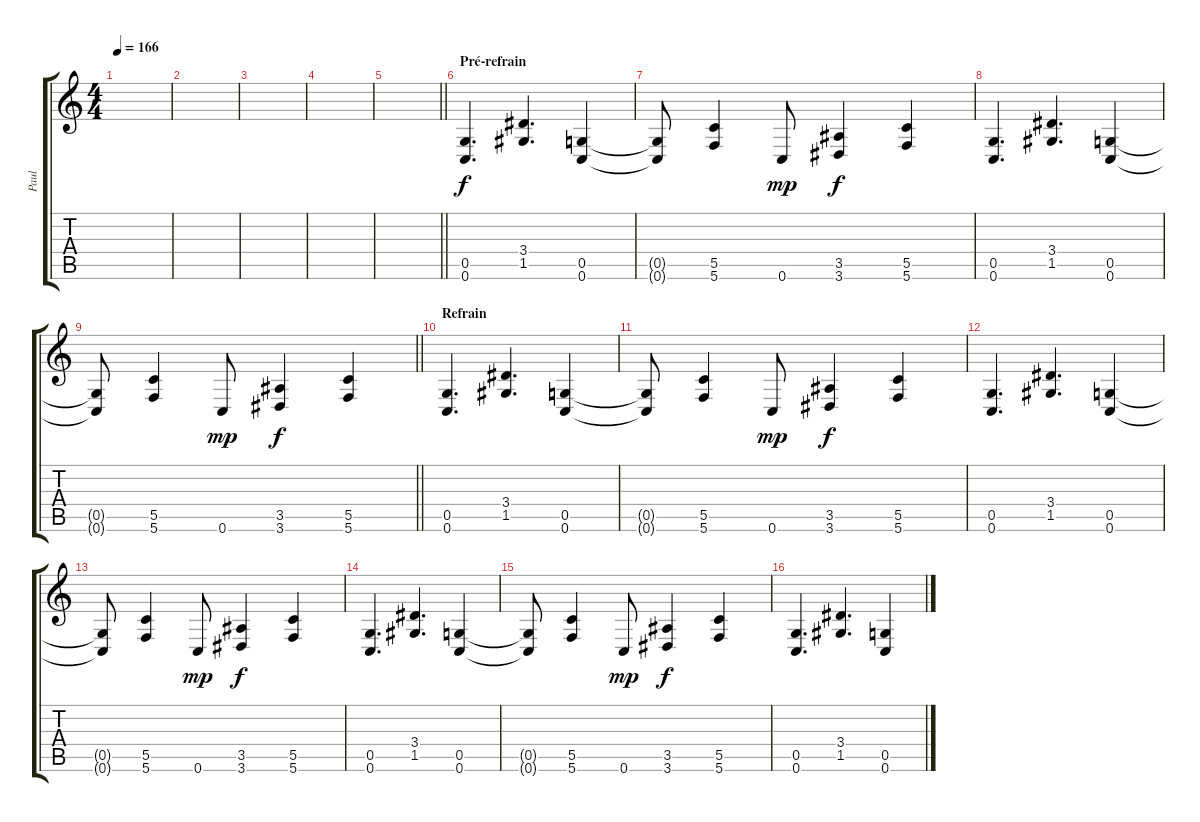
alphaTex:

\track ("Paul" "Paul") {instrument distortionguitar}
\staff {score tabs}
\tuning (D4 A3 F3 C3 G2 C2) {hide}
\ts (4 4)
\tempo 166
\clef g2
\ks c
|
|
|
|
\barLineRight lightlight
|
\section ("" "Pré-refrain")
(0.5 0.6).4{d instrument electricguitarjazz} (3.4 1.5).4{d} (0.5 0.6).4 |
(0.5{t} 0.6{t}).8 (5.5 5.6).4 0.6.8{dy mp} (3.5 3.6).4{dy f} (5.5 5.6).4 |
(0.5 0.6).4{d} (3.4 1.5).4{d} (0.5 0.6).4 |
\barLineRight lightlight
(0.5{t} 0.6{t}).8 (5.5 5.6).4 0.6.8{dy mp} (3.5 3.6).4{dy f} (5.5 5.6).4 |
\section ("" "Refrain")
(0.5 0.6).4{d instrument distortionguitar} (3.4 1.5).4{d} (0.5 0.6).4 |
(0.5{t} 0.6{t}).8 (5.5 5.6).4 0.6.8{dy mp} (3.5 3.6).4{dy f} (5.5 5.6).4 |
(0.5 0.6).4{d} (3.4 1.5).4{d} (0.5 0.6).4 |
(0.5{t} 0.6{t}).8 (5.5 5.6).4 0.6.8{dy mp} (3.5 3.6).4{dy f} (5.5 5.6).4 |
(0.5 0.6).4{d} (3.4 1.5).4{d} (0.5 0.6).4 |
(0.5{t} 0.6{t}).8 (5.5 5.6).4 0.6.8{dy mp} (3.5 3.6).4{dy f} (5.5 5.6).4 |
(0.5 0.6).4{d} (3.4 1.5).4{d} (0.5 0.6).4
